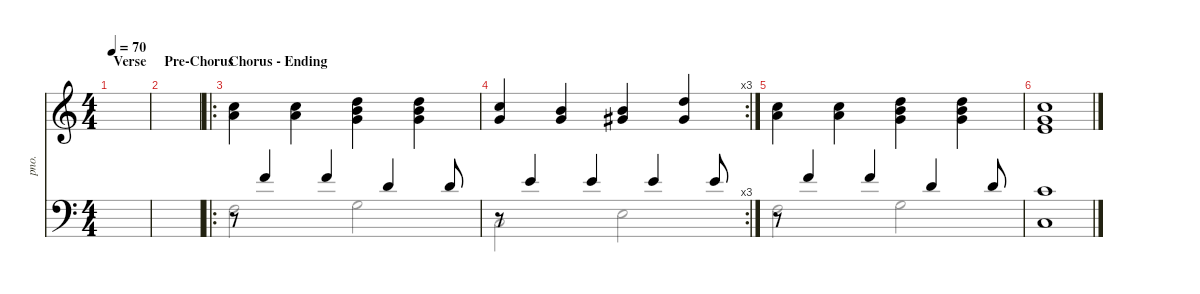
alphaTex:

\defaultSystemsLayout 4
\hideDynamics
\bracketExtendMode nobrackets
\otherSystemsTrackNameOrientation horizontal
\track ("Acoustic Piano" "pno.") {instrument acousticgrandpiano}
\staff {score}
\tuning (E4 B3 G3 D3 A2 E2)
\ts (4 4)
\section ("" "Verse")
\tempo 70
\clef g2
\ks c
|
\section ("" "Pre-Chorus")
|
\ro
\section ("" "Chorus - Ending")
(22.4 19.4).4{beam Down} (22.4 19.4).4{beam Down} (24.4 21.4 17.4).4{beam Down} (24.4 21.4 17.4).4{beam Down} |
\rc 3
(22.4 17.4).4{beam Up} (17.4 21.4).4{beam Up} (21.4 18.4{acc #}).4{beam Up} (24.4 18.4{acc #}).4{beam Up} |
\scale
1.27606 (22.4 19.4).4{beam Down} (22.4 19.4).4{beam Down} (24.4 21.4 17.4).4{beam Down} (24.4 21.4 17.4).4{beam Down} |
\scale
0.723944 (22.4 17.4 14.4).1{beam Up}
\staff {score}
\tuning (G2 D2 A1 E1 B0)
\voice
\clef f4
\ottava regular
\simile none
\ks c
|
|
r.8{beam Up} 37.4.4{beam Up} 37.4.4{beam Up} 34.4.4{beam Up} 34.4.8{beam Up} |
r.8{beam Up} 36.4.4{beam Up} 36.4.4{beam Up} 36.4.4{beam Up} 36.4.8{beam Up} |
\scale
1.27606 r.8{beam Up} 37.4.4{beam Up} 37.4.4{beam Up} 34.4.4{beam Up} 34.4.8{beam Up} |
\scale
0.723944 (32.4 20.4).1{beam Down}
\voice
\clef f4
\ottava regular
\simile none
\ks c
|
|
25.4.2{beam Down} 27.4.2{beam Down} |
20.4.2{beam Down} 24.4.2{beam Down} |
\scale
1.27606 25.4.2{beam Down} 27.4.2{beam Down} |
\scale
0.723944
